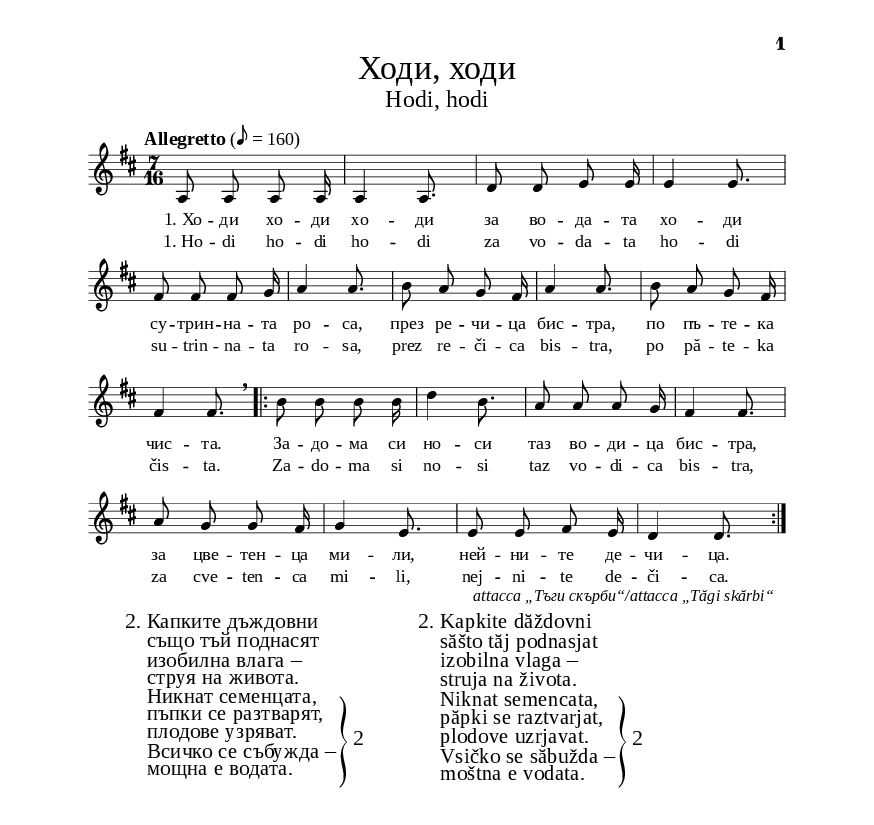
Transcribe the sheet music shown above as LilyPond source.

\version "2.24.2"

% include paper part and global functions
\include "include/globals.ily"

"rightBraces088" = \markup {
  \column {
    % repeat braces




    \translate #'(0 . -15.6 )
    \right-brace #44

  }
  \column {
    % repeat numbers




    \translate #'(0 . -16.0 )
    2
  }
}

\bookpart {
  \label #'ref088
  \tocItem \markup "Ходи, ходи –  Hodi, hodi"
  \include "include/bookpart-paper.ily"
  \score {
    \include "include/score-layout.ily"

    \new Voice \absolute  {
      \clef treble
      \key d \major
      \time 7/16
      \tempoFunc "Allegretto" 8 "160"
      a8 a8 a8 a16 | a4 a8. | d'8 d'8 e'8 e'16 | e'4 e'8. | \break

      fis'8 fis'8 fis'8 g'16 | a'4 a'8. | b'8 a'8 g'8 fis'16 | a'4 a'8. | b'8 a'8 g'8 fis'16 | \break

      fis'4 fis'8. \breathe | \bar ".|:" b'8 b'8 b'8 b'16| d''4 b'8. | a'8 a'8 a'8 g'16 | fis'4 fis'8. | \break

      a'8 g'8 g'8 fis'16 | g'4 e'8. | e'8 e'8 fis'8 e'16 | d'4 d'8. | \bar ":|."


    }
    \addlyrics {
      "1. Хо" -- ди хо -- ди хо -- ди за во -- да -- та хо -- ди

      су -- трин -- на -- та ро -- са, през ре -- чи -- ца бис -- тра, по пъ -- те -- ка

      чис -- та. За -- до -- ма  си но -- си  таз во -- ди -- ца бис -- тра,

      за цве -- тен -- ца ми -- ли, ней -- ни -- те де -- чи -- ца.
    }
    \addlyrics {
      "1. Ho" -- di ho -- di ho -- di za vo -- da -- ta ho -- di

      su -- trin -- na -- ta ro -- sa, prez re -- či -- ca bis -- tra, po pă -- te -- ka

      čis -- ta. Za -- do -- ma  si no -- si  taz vo -- di -- ca bis -- tra,

      za cve -- ten -- ca mi -- li, nej -- ni -- te de -- či -- ca.
    }

    \header {
      title = \titleFunc "Ходи, ходи" "Hodi, hodi"
    }

    \midi{}

  } % score
  
  \markup \italic \dc-one-nobold "attacca „Тъги скърби“/attacca „Tăgi skărbi“"

  \markup \fontsize #bgCoupletFontSize {
    \hspace #5
    \override #`(baseline-skip . ,bgCoupletBaselineSkip)
    \column {


      \line { 2. Капките дъждовни}
      \line { "   "също тъй поднасят}
      \line { "   "изобилна влага – }
      \line { "   "струя на живота. }
      \line { "   "Никнат семенцата, }
      \line { "   "пъпки се разтварят,}
      \line { "   "плодове узряват.}
      \line { "   "Всичко се събужда – }
      \line { "   "мощна е водата. }
    } \"rightBraces088"

    \hspace #7
    \override #`(baseline-skip . ,bgCoupletBaselineSkip)
    \column {
      \line { 2. Kapkite dăždovni}
      \line { "   "săšto tăj podnasjat}
      \line { "   "izobilna vlaga – }
      \line { "   "struja na života. }
      \line { "   "Niknat semencata, }
      \line { "   "păpki se raztvarjat,}
      \line { "   "plodove uzrjavat.}
      \line { "   "Vsičko se săbužda – }
      \line { "   "moštna e vodata. }
    } %column
    \"rightBraces088"
  } % markup

 
 
 
\pageBreak

  % include foreign translation(s) of the song
  \version "2.24.3"

\markup \fill-line { \fontsize #deTitleFontSize "Lauf, lauf" }
\markup \null
\markup \null
\markup \fontsize #deCoupletFontSize {
  \hspace #14
  \override #`(baseline-skip . ,deCoupletBaselineSkip)

  \column {
	 
	   \line { 1. Lauf, lauf, lauf, }

  \line { "   "lauf um das Wasser,}

  \line { "   "im Morgentau, }

  \line { "   "durch ein klares Bächlein,}

  \line { "   "auf dem reinen Pfad. }

  \line { "   "Bringe dieses klare Wasser nach Hause, }

  \line { "   "zu den lieben Blümlein, }

  \line { "   "seinen kleinen Kindern.}

   \line { "   " }

  \line {  2.	So bieten die Regentropfen }

 \line { "   " reichlich Feuchtigkeit, den Strom des Lebens. }
 
 \line { "   "Samenkörner sprießen, }
 
 \line { "   "Knospen öffnen sich, }
 
 \line { "   "Früchte reifen. }
 
 \line { "   "Alles erwacht; machtvoll ist das Wasser!  }
    }
}


} % bookpart
